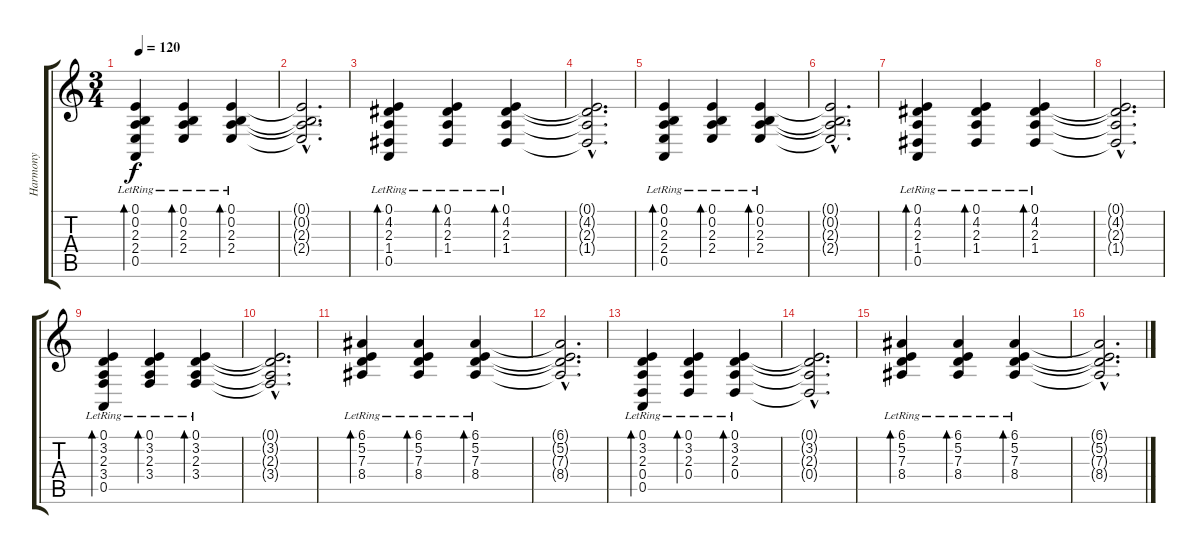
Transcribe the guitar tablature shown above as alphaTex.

\track ("Harmony" "Harmony") {instrument acousticgrandpiano}
\staff {score tabs}
\tuning (E4 B3 G3 D3 A2 E2) {hide}
\ts (3 4)
\tempo 120
\clef g2
\ks c
(0.1{lr} 0.2{lr} 2.3{lr} 2.4{lr} 0.5{lr}).4{bd 480 dy f volume 8 balance 0 instrument acousticgrandpiano} (0.1{lr} 0.2{lr} 2.3{lr} 2.4{lr}).4{bd 480 balance 16} (0.1{lr} 0.2{lr} 2.3{lr} 2.4{lr}).4{bd 480 balance 8} |
(0.1{hac t} 0.2{hac t} 2.3{hac t} 2.4{hac t}).2{d} |
(0.1{lr} 4.2{lr} 2.3{lr} 1.4{lr} 0.5{lr}).4{bd 480 volume 13 balance 0} (0.1{lr} 4.2{lr} 2.3{lr} 1.4{lr}).4{bd 480 balance 16} (0.1{lr} 4.2{lr} 2.3{lr} 1.4{lr}).4{bd 480 balance 8} |
(0.1{hac t} 4.2{hac t} 2.3{hac t} 1.4{hac t}).2{d} |
(0.1{lr} 0.2{lr} 2.3{lr} 2.4{lr} 0.5{lr}).4{bd 480 balance 0} (0.1{lr} 0.2{lr} 2.3{lr} 2.4{lr}).4{bd 480 balance 16} (0.1{lr} 0.2{lr} 2.3{lr} 2.4{lr}).4{bd 480 balance 8} |
(0.1{hac t} 0.2{hac t} 2.3{hac t} 2.4{hac t}).2{d} |
(0.1{lr} 4.2{lr} 2.3{lr} 1.4{lr} 0.5{lr}).4{bd 480 balance 0} (0.1{lr} 4.2{lr} 2.3{lr} 1.4{lr}).4{bd 480 balance 16} (0.1{lr} 4.2{lr} 2.3{lr} 1.4{lr}).4{bd 480 balance 8} |
(0.1{hac t} 4.2{hac t} 2.3{hac t} 1.4{hac t}).2{d} |
(0.1{lr} 3.2{lr} 2.3{lr} 3.4{lr} 0.5{lr}).4{bd 480 volume 16} (0.1{lr} 3.2{lr} 2.3{lr} 3.4{lr}).4{bd 480} (0.1{lr} 3.2{lr} 2.3{lr} 3.4{lr}).4{bd 480} |
(0.1{hac t} 3.2{hac t} 2.3{hac t} 3.4{hac t}).2{d} |
(6.1{lr} 5.2{lr} 7.3{lr} 8.4{lr}).4{bd 480 volume 12} (6.1{lr} 5.2{lr} 7.3{lr} 8.4{lr}).4{bd 480} (6.1{lr} 5.2{lr} 7.3{lr} 8.4{lr}).4{bd 480} |
(6.1{hac t} 5.2{hac t} 7.3{hac t} 8.4{hac t}).2{d} |
(0.1{lr} 3.2{lr} 2.3{lr} 0.4{lr} 0.5{lr}).4{bd 480 volume 14} (0.1{lr} 3.2{lr} 2.3{lr} 0.4{lr}).4{bd 480} (0.1{lr} 3.2{lr} 2.3{lr} 0.4{lr}).4{bd 480} |
(0.1{hac t} 3.2{hac t} 2.3{hac t} 0.4{hac t}).2{d} |
(6.1{lr} 5.2{lr} 7.3{lr} 8.4{lr}).4{bd 480 volume 12} (6.1{lr} 5.2{lr} 7.3{lr} 8.4{lr}).4{bd 480} (6.1{lr} 5.2{lr} 7.3{lr} 8.4{lr}).4{bd 480} |
(6.1{hac t} 5.2{hac t} 7.3{hac t} 8.4{hac t}).2{d}
